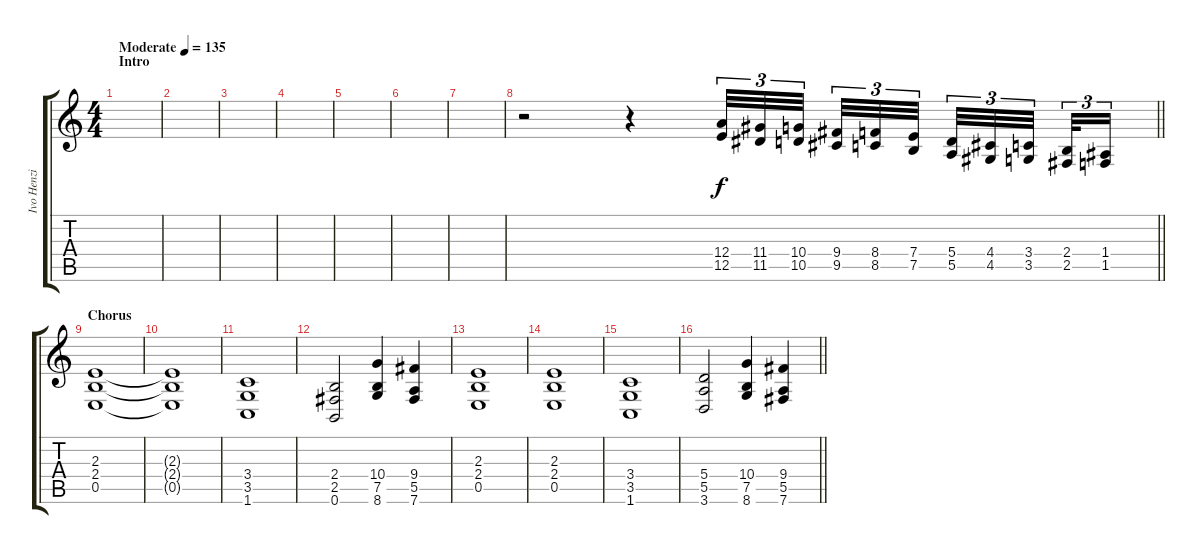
\track ("Ivo Henzi" "Ivo Henzi") {instrument distortionguitar}
\staff {score tabs}
\tuning (B3 Gb3 D3 A2 E2 B1) {hide}
\ts (4 4)
\section ("" "Intro")
\tempo (135 "Moderate")
\clef g2
\ks c
|
|
|
|
|
|
|
\barLineRight lightlight
r.2 r.4 (12.4 12.5).32{tu (3 2) volume 10 instrument guitarfretnoise} (11.4 11.5).32{tu (3 2)} (10.4 10.5).32{tu (3 2) beam splitsecondary} (9.4 9.5).32{tu (3 2)} (8.4 8.5).32{tu (3 2)} (7.4 7.5).32{tu (3 2) beam splitsecondary} (5.4 5.5).32{tu (3 2)} (4.4 4.5).32{tu (3 2)} (3.4 3.5).32{tu (3 2) beam splitsecondary} (2.4 2.5).32{tu (3 2)} (1.4 1.5).16{tu (3 2)} |
\section ("" "Chorus")
(2.3 2.4 0.5).1{volume 15 instrument distortionguitar} |
(2.3{t} 2.4{t} 0.5{t}).1 |
(3.4 3.5 1.6).1 |
(2.4 2.5 0.6).2 (10.4 7.5 8.6).4 (9.4 5.5 7.6).4 |
(2.3 2.4 0.5).1 |
(2.3 2.4 0.5).1 |
(3.4 3.5 1.6).1 |
\barLineRight lightlight
(5.4 5.5 3.6).2 (10.4 7.5 8.6).4 (9.4 5.5 7.6).4
